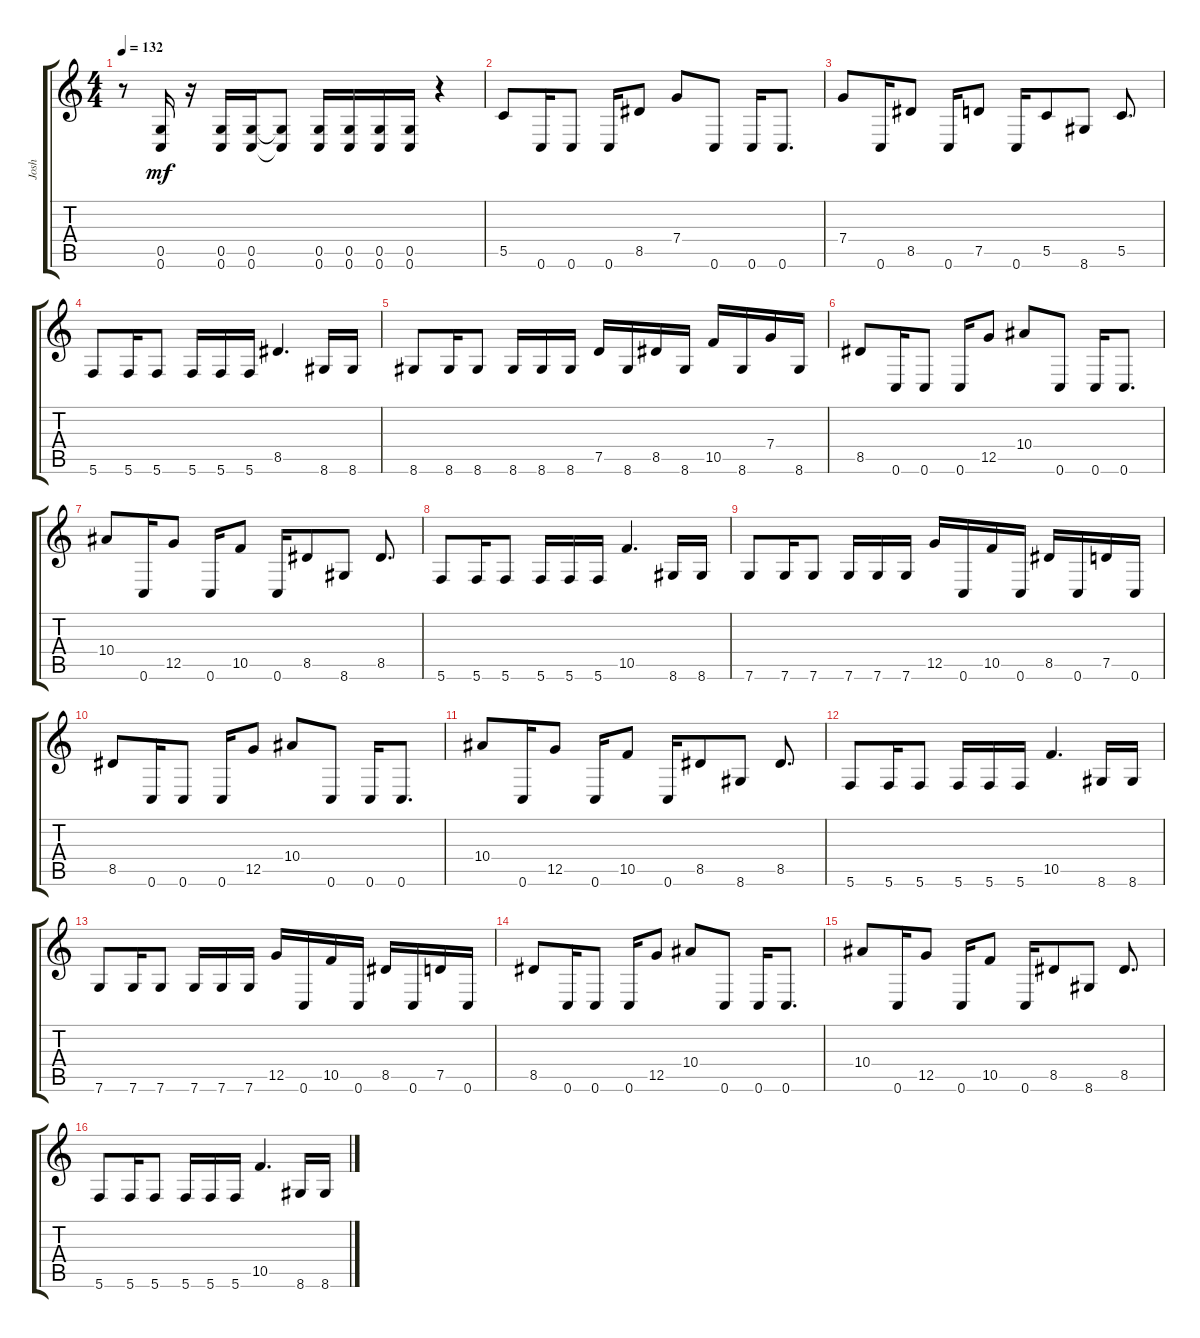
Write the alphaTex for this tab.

\track ("Josh" "Josh") {instrument distortionguitar}
\staff {score tabs}
\tuning (D4 A3 F3 C3 G2 C2) {hide}
\ts (4 4)
\tempo 132
\clef g2
\ks c
r.8{dy mf} (0.5 0.6).16 r.16 (0.5 0.6).16 (0.5 0.6).16 (0.5{t} 0.6{t}).8 (0.5 0.6).16 (0.5 0.6).16 (0.5 0.6).16 (0.5 0.6).16 r.4 |
5.5.8 0.6.16 0.6.8 0.6.16 8.5.8 7.4.8 0.6.8 0.6.16 0.6.8{d} |
7.4.8 0.6.16 8.5.8 0.6.16 7.5.8 0.6.16 5.5.8 8.6.8 5.5.8{d} |
5.6.8 5.6.16 5.6.8 5.6.16 5.6.16 5.6.16 8.5.4{d} 8.6.16 8.6.16 |
8.6.8 8.6.16 8.6.8 8.6.16 8.6.16 8.6.16 7.5.16 8.6.16 8.5.16 8.6.16 10.5.16 8.6.16 7.4.16 8.6.16 |
8.5.8 0.6.16 0.6.8 0.6.16 12.5.8 10.4.8 0.6.8 0.6.16 0.6.8{d} |
10.4.8 0.6.16 12.5.8 0.6.16 10.5.8 0.6.16 8.5.8 8.6.8 8.5.8{d} |
5.6.8 5.6.16 5.6.8 5.6.16 5.6.16 5.6.16 10.5.4{d} 8.6.16 8.6.16 |
7.6.8 7.6.16 7.6.8 7.6.16 7.6.16 7.6.16 12.5.16 0.6.16 10.5.16 0.6.16 8.5.16 0.6.16 7.5.16 0.6.16 |
8.5.8 0.6.16 0.6.8 0.6.16 12.5.8 10.4.8 0.6.8 0.6.16 0.6.8{d} |
10.4.8 0.6.16 12.5.8 0.6.16 10.5.8 0.6.16 8.5.8 8.6.8 8.5.8{d} |
5.6.8 5.6.16 5.6.8 5.6.16 5.6.16 5.6.16 10.5.4{d} 8.6.16 8.6.16 |
7.6.8 7.6.16 7.6.8 7.6.16 7.6.16 7.6.16 12.5.16 0.6.16 10.5.16 0.6.16 8.5.16 0.6.16 7.5.16 0.6.16 |
8.5.8 0.6.16 0.6.8 0.6.16 12.5.8 10.4.8 0.6.8 0.6.16 0.6.8{d} |
10.4.8 0.6.16 12.5.8 0.6.16 10.5.8 0.6.16 8.5.8 8.6.8 8.5.8{d} |
5.6.8 5.6.16 5.6.8 5.6.16 5.6.16 5.6.16 10.5.4{d} 8.6.16 8.6.16
